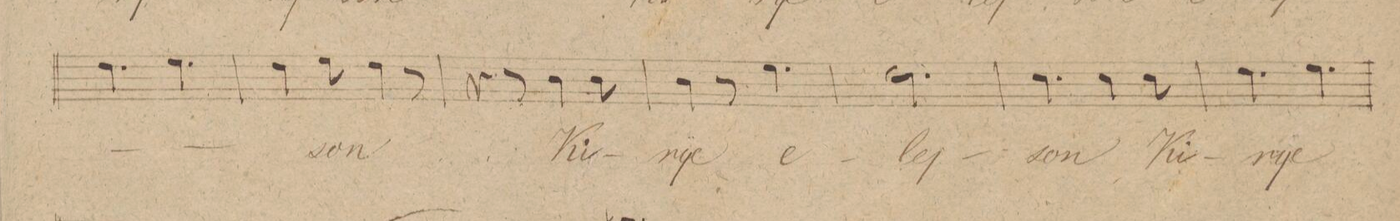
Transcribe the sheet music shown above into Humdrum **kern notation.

**kern	**text	**dynam
*I"Tenore	*	*
*clefC4	*	*
*k[]	*	*
*M6/8	*	*
4.c\	.	.
4.d\	.	.
=20	=20	=20
4c\	.	.
8d\	-son	.
4c\	.	.
8r	.	.
=21	=21	=21
4r	.	.
8r	.	.
4A\	Ki-	.
8A\	.	.
=22	=22	=22
4A\	-rije	.
8r	.	.
4.d\	e-	.
=23	=23	=23
2.c\	-lej-	.
=24	=24	=24
4.B\	-son	.
4B\	.	.
8B\	Ki-	.
=25	=25	=25
4.c\	-rije-	.
4.d\	.	.
=26	=26	=26
*-	*-	*-
